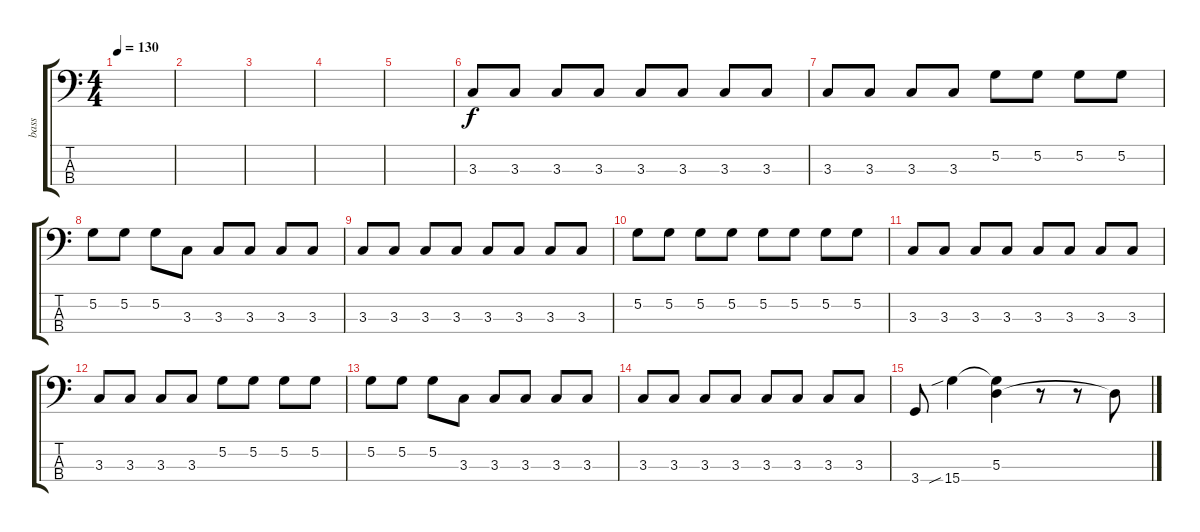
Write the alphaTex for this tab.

\track ("bass" "bass") {instrument electricbassfinger}
\staff {score tabs}
\tuning (G2 D2 A1 E1) {hide}
\ts (4 4)
\tempo 130
\clef f4
\ks c
|
|
|
|
|
3.3.8 3.3.8 3.3.8 3.3.8 3.3.8 3.3.8 3.3.8 3.3.8 |
3.3.8 3.3.8 3.3.8 3.3.8 5.2.8 5.2.8 5.2.8 5.2.8 |
5.2.8 5.2.8 5.2.8 3.3.8 3.3.8 3.3.8 3.3.8 3.3.8 |
3.3.8 3.3.8 3.3.8 3.3.8 3.3.8 3.3.8 3.3.8 3.3.8 |
5.2.8 5.2.8 5.2.8 5.2.8 5.2.8 5.2.8 5.2.8 5.2.8 |
3.3.8 3.3.8 3.3.8 3.3.8 3.3.8 3.3.8 3.3.8 3.3.8 |
3.3.8 3.3.8 3.3.8 3.3.8 5.2.8 5.2.8 5.2.8 5.2.8 |
5.2.8 5.2.8 5.2.8 3.3.8 3.3.8 3.3.8 3.3.8 3.3.8 |
3.3.8 3.3.8 3.3.8 3.3.8 3.3.8 3.3.8 3.3.8 3.3.8 |
3.4.8 15.4{sib}.4 (5.3 15.4{t}).4 r.8 r.8 5.3{t}.8
